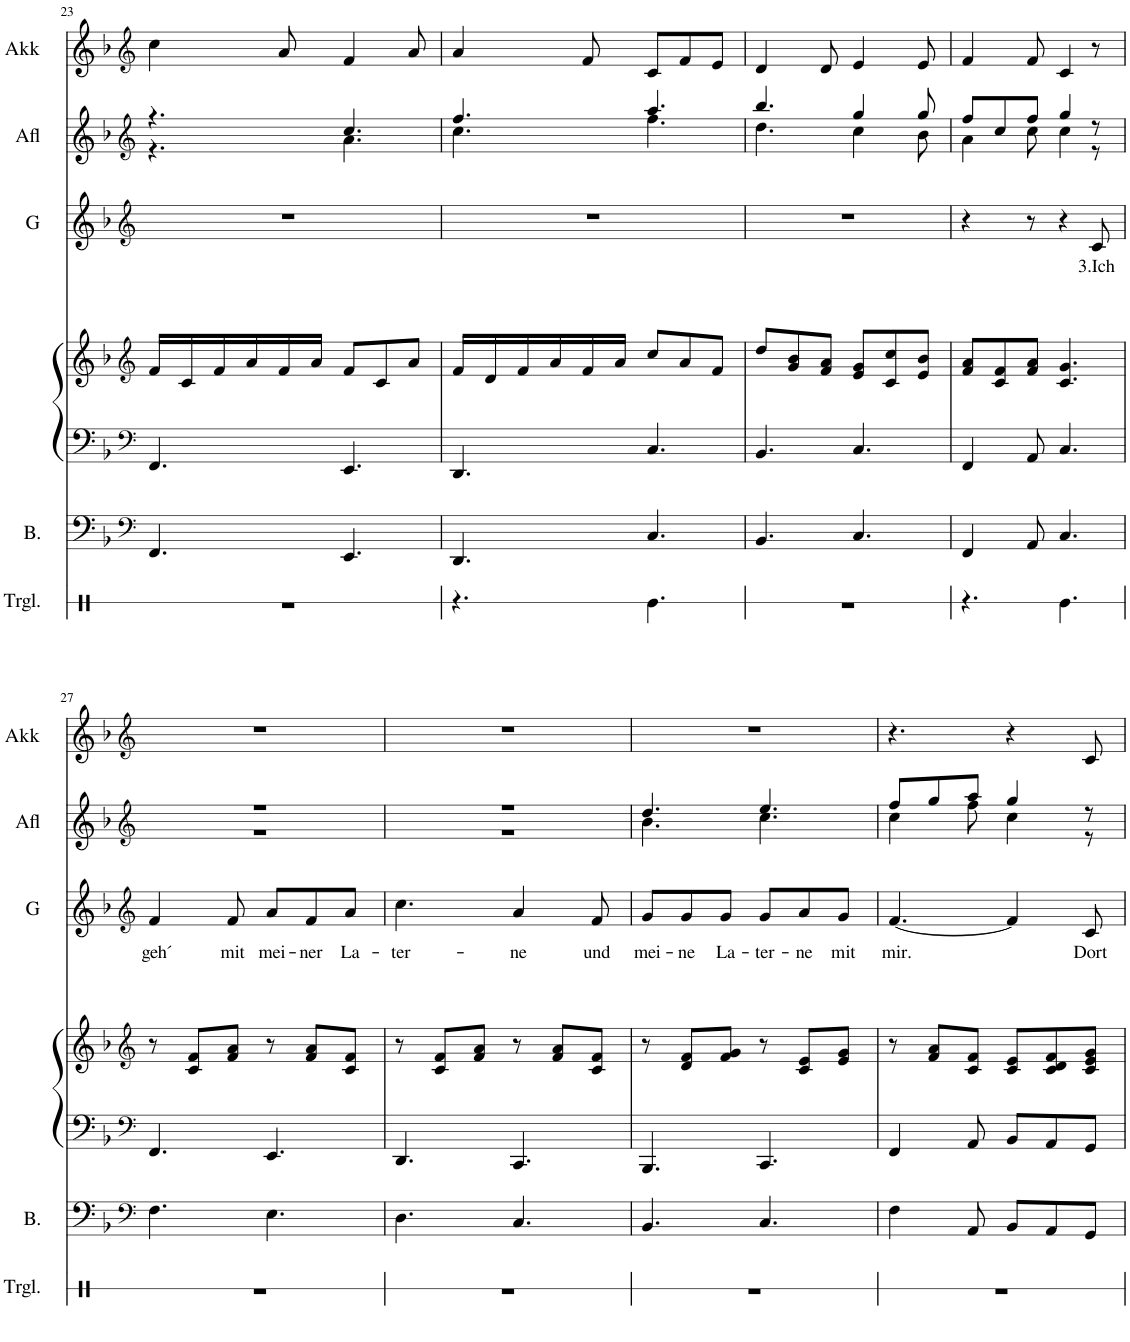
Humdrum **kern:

**kern	**kern	**kern	**kern	**kern	**text	**kern	**kern
*part6	*part5	*part4	*part4	*part3	*part3	*part2	*part1
*staff7	*staff6	*staff5	*staff4	*staff3	*staff3	*staff2	*staff1
*I"Triangel	*I"Bass	*I"Klavier links	*	*I"Gesang	*	*I"Altflöten	*I"Akkordeon
*I'Trgl.	*I'B.	*	*	*I'G	*	*I'Afl	*I'Akk
!!LO:PB:g=z
*clefX	*clefF4	*clefF4	*clefG2	*clefG2	*	*clefG2	*clefG2
*	*Trd7c12	*	*	*	*	*	*
*k[]	*k[b-]	*k[b-]	*k[b-]	*k[b-]	*	*k[b-]	*k[b-]
*M6/8	*M6/8	*M6/8	*M6/8	*M6/8	*	*M6/8	*M6/8
=23	=23	=23	=23	=23	=23	=23	=23
*	*	*	*	*	*	*^	*
2.r	4.FF/	4.FF/	16f/LL	2.r	.	4.r	4.r	4cc\
.	.	.	16c/	.	.	.	.	.
.	.	.	16f/	.	.	.	.	.
.	.	.	16a/	.	.	.	.	.
.	.	.	16f/	.	.	.	.	8a/
.	.	.	16a/JJ	.	.	.	.	.
.	4.EE/	4.EE/	8f/L	.	.	4.cc/	4.a\	4f/
.	.	.	8c/	.	.	.	.	.
.	.	.	8a/J	.	.	.	.	8a/
=24	=24	=24	=24	=24	=24	=24	=24	=24
4.r	4.DD/	4.DD/	16f/LL	2.r	.	4.ff/	4.cc\	4a/
.	.	.	16d/	.	.	.	.	.
.	.	.	16f/	.	.	.	.	.
.	.	.	16a/	.	.	.	.	.
.	.	.	16f/	.	.	.	.	8f/
.	.	.	16a/JJ	.	.	.	.	.
4.Re\	4.C/	4.C/	8cc/L	.	.	4.aa/	4.ff\	8c/L
.	.	.	8a/	.	.	.	.	8f/
.	.	.	8f/J	.	.	.	.	8e/J
=25	=25	=25	=25	=25	=25	=25	=25	=25
2.r	4.BB-/	4.BB-/	8dd/L	2.r	.	4.bb-/	4.dd\	4d/
.	.	.	8g/ 8b-/	.	.	.	.	.
.	.	.	8f/ 8a/J	.	.	.	.	8d/
.	4.C/	4.C/	8e/ 8g/L	.	.	4gg/	4cc\	4e/
.	.	.	8c/ 8cc/	.	.	.	.	.
.	.	.	8e/ 8b-/J	.	.	8gg/	8b-\	8e/
=26	=26	=26	=26	=26	=26	=26	=26	=26
4.r	4FF/	4FF/	8f/ 8a/L	4r	.	8ff/L	4a\	4f/
.	.	.	8c/ 8f/	.	.	8cc/	.	.
.	8AA/	8AA/	8f/ 8a/J	8r	.	8ff/J	8cc\	8f/
4.Re\	4.C/	4.C/	4.c/ 4.g/	4r	.	4gg/	4cc\	4c/
!	!	!	!	!	!LO:LY:b	!	!	!
.	.	.	.	8c/	3.Ich	8r	8r	8r
!!LO:LB:g=z
=27	=27	=27	=27	=27	=27	=27	=27	=27
*	*clefF4	*clefF4	*clefG2	*clefG2	*	*clefG2	*	*clefG2
!	!	!	!	!	!LO:LY:b	!	!	!
2.r	4.F\	4.FF/	8r	4f/	geh´	2.r	2.r	2.r
.	.	.	8c/ 8f/L	.	.	.	.	.
!	!	!	!	!	!LO:LY:b	!	!	!
.	.	.	8f/ 8a/J	8f/	mit	.	.	.
!	!	!	!	!	!LO:LY:b	!	!	!
.	4.E\	4.EE/	8r	8a/L	mei-	.	.	.
!	!	!	!	!	!LO:LY:b	!	!	!
.	.	.	8f/ 8a/L	8f/	ner	.	.	.
!	!	!	!	!	!LO:LY:b	!	!	!
.	.	.	8c/ 8f/J	8a/J	La-	.	.	.
=28	=28	=28	=28	=28	=28	=28	=28	=28
!	!	!	!	!	!LO:LY:b	!	!	!
2.r	4.D\	4.DD/	8r	4.cc\	ter-	2.r	2.r	2.r
.	.	.	8c/ 8f/L	.	.	.	.	.
.	.	.	8f/ 8a/J	.	.	.	.	.
!	!	!	!	!	!LO:LY:b	!	!	!
.	4.C/	4.CC/	8r	4a/	ne	.	.	.
.	.	.	8f/ 8a/L	.	.	.	.	.
!	!	!	!	!	!LO:LY:b	!	!	!
.	.	.	8c/ 8f/J	8f/	und	.	.	.
=29	=29	=29	=29	=29	=29	=29	=29	=29
!	!	!	!	!	!LO:LY:b	!	!	!
2.r	4.BB-/	4.BBB-/	8r	8g/L	mei-	4.dd/	4.b-\	2.r
!	!	!	!	!	!LO:LY:b	!	!	!
.	.	.	8d/ 8f/L	8g/	ne	.	.	.
!	!	!	!	!	!LO:LY:b	!	!	!
.	.	.	8f/ 8g/J	8g/J	La-	.	.	.
!	!	!	!	!	!LO:LY:b	!	!	!
.	4.C/	4.CC/	8r	8g/L	ter-	4.ee/	4.cc\	.
!	!	!	!	!	!LO:LY:b	!	!	!
.	.	.	8c/ 8e/L	8a/	ne	.	.	.
!	!	!	!	!	!LO:LY:b	!	!	!
.	.	.	8e/ 8g/J	8g/J	mit	.	.	.
=30	=30	=30	=30	=30	=30	=30	=30	=30
!	!	!	!	!	!LO:LY:b	!	!	!
2.r	4F\	4FF/	8r	[4.f/	mir.	8ff/L	4cc\	4.r
.	.	.	8f/ 8a/L	.	.	8gg/	.	.
.	8AA/	8AA/	8c/ 8f/J	.	.	8aa/J	8ff\	.
.	8BB-/L	8BB-/L	8c/ 8e/L	4f/]	.	4gg/	4cc\	4r
.	8AA/	8AA/	8c/ 8d/ 8f/	.	.	.	.	.
!	!	!	!	!	!LO:LY:b	!	!	!
.	8GG/J	8GG/J	8c/ 8e/ 8g/J	8c/	Dort	8r	8r	8c/
*	*	*	*	*	*	*v	*v	*
=	=	=	=	=	=	=	=
*-	*-	*-	*-	*-	*-	*-	*-
